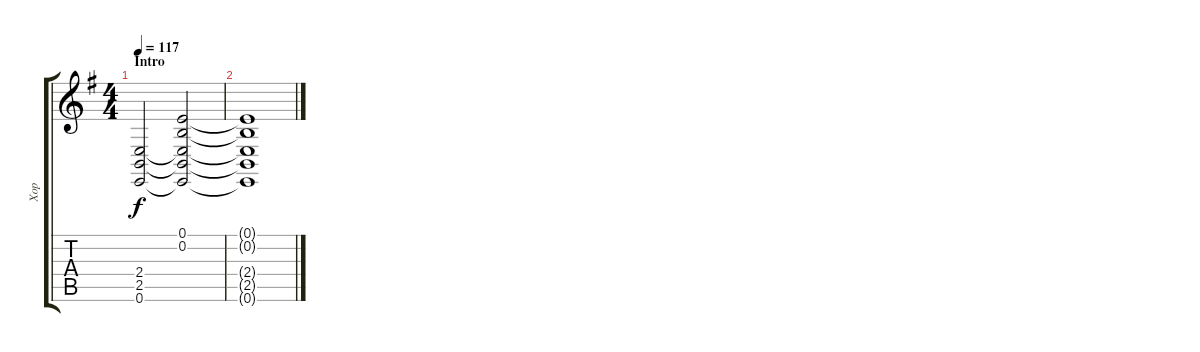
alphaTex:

\track ("Хор" "Хор") {instrument choiraahs}
\staff {score tabs}
\tuning (E4 B3 G3 D3 A2 E2) {hide}
\ts (4 4)
\section ("" "Intro")
\tempo 117
\clef g2
\ks eminor
(2.4 2.5 0.6).2{dy f instrument choiraahs} (0.1 0.2 2.4{t} 2.5{t} 0.6{t}).2 |
(0.1{t} 0.2{t} 2.4{t} 2.5{t} 0.6{t}).1
